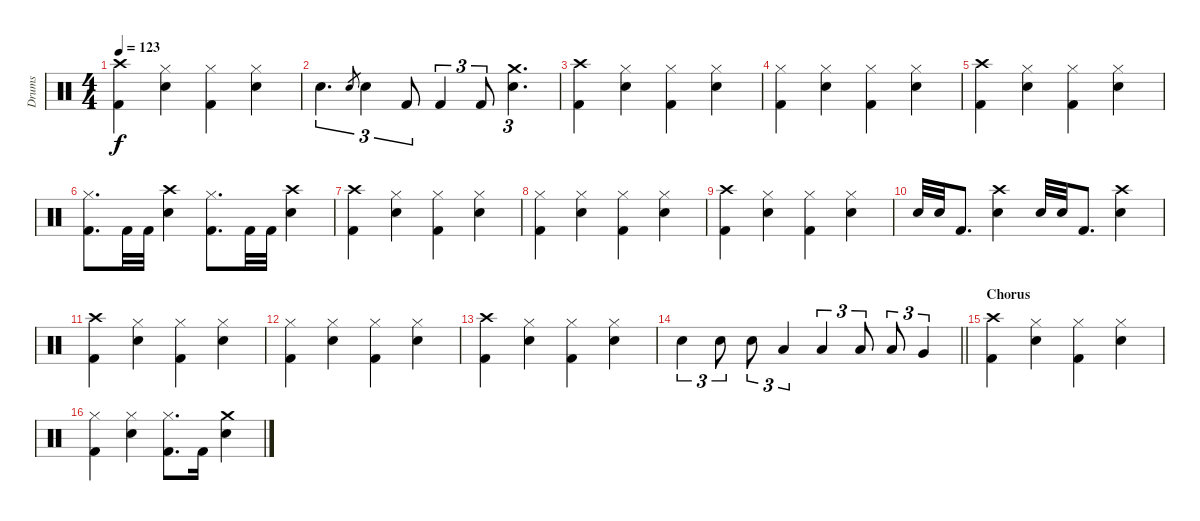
\track ("Drums" "Drums") {instrument percussion}
\staff {score}
\articulation defaults
\ts (4 4)
\tempo 123
\clef neutral
\ks c
("Crash high (hit)" "Kick (hit) 2").4{dy f} ("Hi-Hat (closed)" "Snare (hit) 2").4 ("Hi-Hat (closed)" "Kick (hit) 2").4 ("Hi-Hat (closed)" "Snare (hit) 2").4 |
"Snare (hit) 2".4{d tu (3 2)} "Snare (hit) 2".8{gr} "Snare (hit) 2".4{tu (3 2)} "Kick (hit) 2".8{tu (3 2)} "Kick (hit) 2".4{tu (3 2)} "Kick (hit) 2".8{tu (3 2)} ("Crash medium (hit)" "Snare (hit) 2").4{d tu (3 2)} |
("Crash high (hit)" "Kick (hit) 2").4 ("Hi-Hat (closed)" "Snare (hit) 2").4 ("Hi-Hat (closed)" "Kick (hit) 2").4 ("Hi-Hat (closed)" "Snare (hit) 2").4 |
("Hi-Hat (closed)" "Kick (hit) 2").4 ("Hi-Hat (closed)" "Snare (hit) 2").4 ("Hi-Hat (closed)" "Kick (hit) 2").4 ("Hi-Hat (closed)" "Snare (hit) 2").4 |
("Crash high (hit)" "Kick (hit) 2").4 ("Hi-Hat (closed)" "Snare (hit) 2").4 ("Hi-Hat (closed)" "Kick (hit) 2").4 ("Hi-Hat (closed)" "Snare (hit) 2").4 |
("Hi-Hat (closed)" "Kick (hit) 2").8{d} "Kick (hit) 2".32 "Kick (hit) 2".32 ("Crash high (hit)" "Snare (hit) 2").4 ("Hi-Hat (closed)" "Kick (hit) 2").8{d} "Kick (hit) 2".32 "Kick (hit) 2".32 ("Crash high (hit)" "Snare (hit) 2").4 |
("Crash high (hit)" "Kick (hit) 2").4 ("Hi-Hat (closed)" "Snare (hit) 2").4 ("Hi-Hat (closed)" "Kick (hit) 2").4 ("Hi-Hat (closed)" "Snare (hit) 2").4 |
("Hi-Hat (closed)" "Kick (hit) 2").4 ("Hi-Hat (closed)" "Snare (hit) 2").4 ("Hi-Hat (closed)" "Kick (hit) 2").4 ("Hi-Hat (closed)" "Snare (hit) 2").4 |
("Crash high (hit)" "Kick (hit) 2").4 ("Hi-Hat (closed)" "Snare (hit) 2").4 ("Hi-Hat (closed)" "Kick (hit) 2").4 ("Hi-Hat (closed)" "Snare (hit) 2").4 |
"Snare (hit) 2".32 "Snare (hit) 2".32 "Kick (hit) 2".8{d} ("Crash high (hit)" "Snare (hit) 2").4 "Snare (hit) 2".32 "Snare (hit) 2".32 "Kick (hit) 2".8{d} ("Crash high (hit)" "Snare (hit) 2").4 |
("Crash high (hit)" "Kick (hit) 2").4 ("Hi-Hat (closed)" "Snare (hit) 2").4 ("Hi-Hat (closed)" "Kick (hit) 2").4 ("Hi-Hat (closed)" "Snare (hit) 2").4 |
("Hi-Hat (closed)" "Kick (hit) 2").4 ("Hi-Hat (closed)" "Snare (hit) 2").4 ("Hi-Hat (closed)" "Kick (hit) 2").4 ("Hi-Hat (closed)" "Snare (hit) 2").4 |
("Crash high (hit)" "Kick (hit) 2").4 ("Hi-Hat (closed)" "Snare (hit) 2").4 ("Hi-Hat (closed)" "Kick (hit) 2").4 ("Hi-Hat (closed)" "Snare (hit) 2").4 |
\barLineRight lightlight "Snare (hit) 2".4{tu (3 2)} "Snare (hit) 2".8{tu (3 2)} "Snare (hit) 2".8{tu (3 2)} "Low Tom (hit)".4{tu (3 2)} "Low Tom (hit)".4{tu (3 2)} "Low Tom (hit)".8{tu (3 2)} "Low Tom (hit)".8{tu (3 2)} "Very Low Tom (hit)".4{tu (3 2)}
|
\section ("" "Chorus")
("Crash high (hit)" "Kick (hit) 2").4 ("Hi-Hat (closed)" "Snare (hit) 2").4 ("Hi-Hat (closed)" "Kick (hit) 2").4 ("Hi-Hat (closed)" "Snare (hit) 2").4 |
("Hi-Hat (closed)" "Kick (hit) 2").4 ("Hi-Hat (closed)" "Snare (hit) 2").4 ("Hi-Hat (closed)" "Kick (hit) 2").8{d} "Kick (hit) 2".16 ("Crash medium (hit)" "Snare (hit) 2").4
